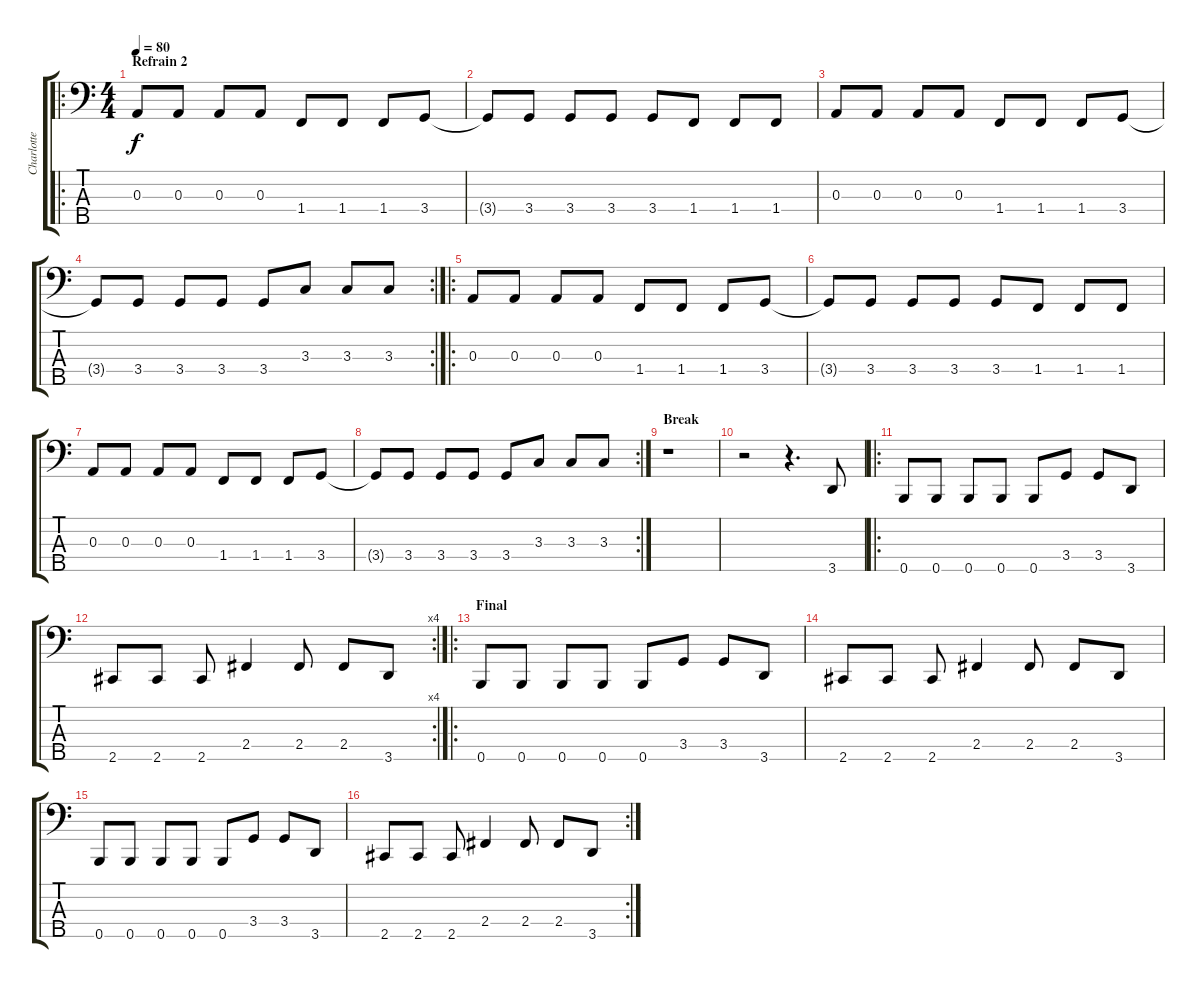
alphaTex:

\track ("Charlotte - Basse" "Charlotte ") {instrument electricbassfinger}
\staff {score tabs}
\tuning (G2 D2 A1 E1 B0) {hide}
\ro
\ts (4 4)
\section ("" "Refrain 2")
\tempo 80
\clef f4
\ks c
0.3.8{dy f} 0.3.8 0.3.8 0.3.8 1.4.8 1.4.8 1.4.8 3.4.8 |
3.4{t}.8 3.4.8 3.4.8 3.4.8 3.4.8 1.4.8 1.4.8 1.4.8 |
0.3.8 0.3.8 0.3.8 0.3.8 1.4.8 1.4.8 1.4.8 3.4.8 |
\rc 2
3.4{t}.8 3.4.8 3.4.8 3.4.8 3.4.8 3.3.8 3.3.8 3.3.8 |
\ro
0.3.8 0.3.8 0.3.8 0.3.8 1.4.8 1.4.8 1.4.8 3.4.8 |
3.4{t}.8 3.4.8 3.4.8 3.4.8 3.4.8 1.4.8 1.4.8 1.4.8 |
0.3.8 0.3.8 0.3.8 0.3.8 1.4.8 1.4.8 1.4.8 3.4.8 |
\rc 2
3.4{t}.8 3.4.8 3.4.8 3.4.8 3.4.8 3.3.8 3.3.8 3.3.8 |
\section ("" "Break")
r.1 |
r.2 r.4{d} 3.5.8{instrument lead8bassandlead} |
\ro
0.5.8 0.5.8 0.5.8 0.5.8 0.5.8 3.4.8 3.4.8 3.5.8 |
\rc 4
2.5.8 2.5.8 2.5.8 2.4.4 2.4.8 2.4.8 3.5.8 |
\ro
\section ("" "Final")
0.5.8 0.5.8 0.5.8 0.5.8 0.5.8 3.4.8 3.4.8 3.5.8 |
2.5.8 2.5.8 2.5.8 2.4.4 2.4.8 2.4.8 3.5.8 |
0.5.8 0.5.8 0.5.8 0.5.8 0.5.8 3.4.8 3.4.8 3.5.8 |
\rc 2
2.5.8 2.5.8 2.5.8 2.4.4 2.4.8 2.4.8 3.5.8
